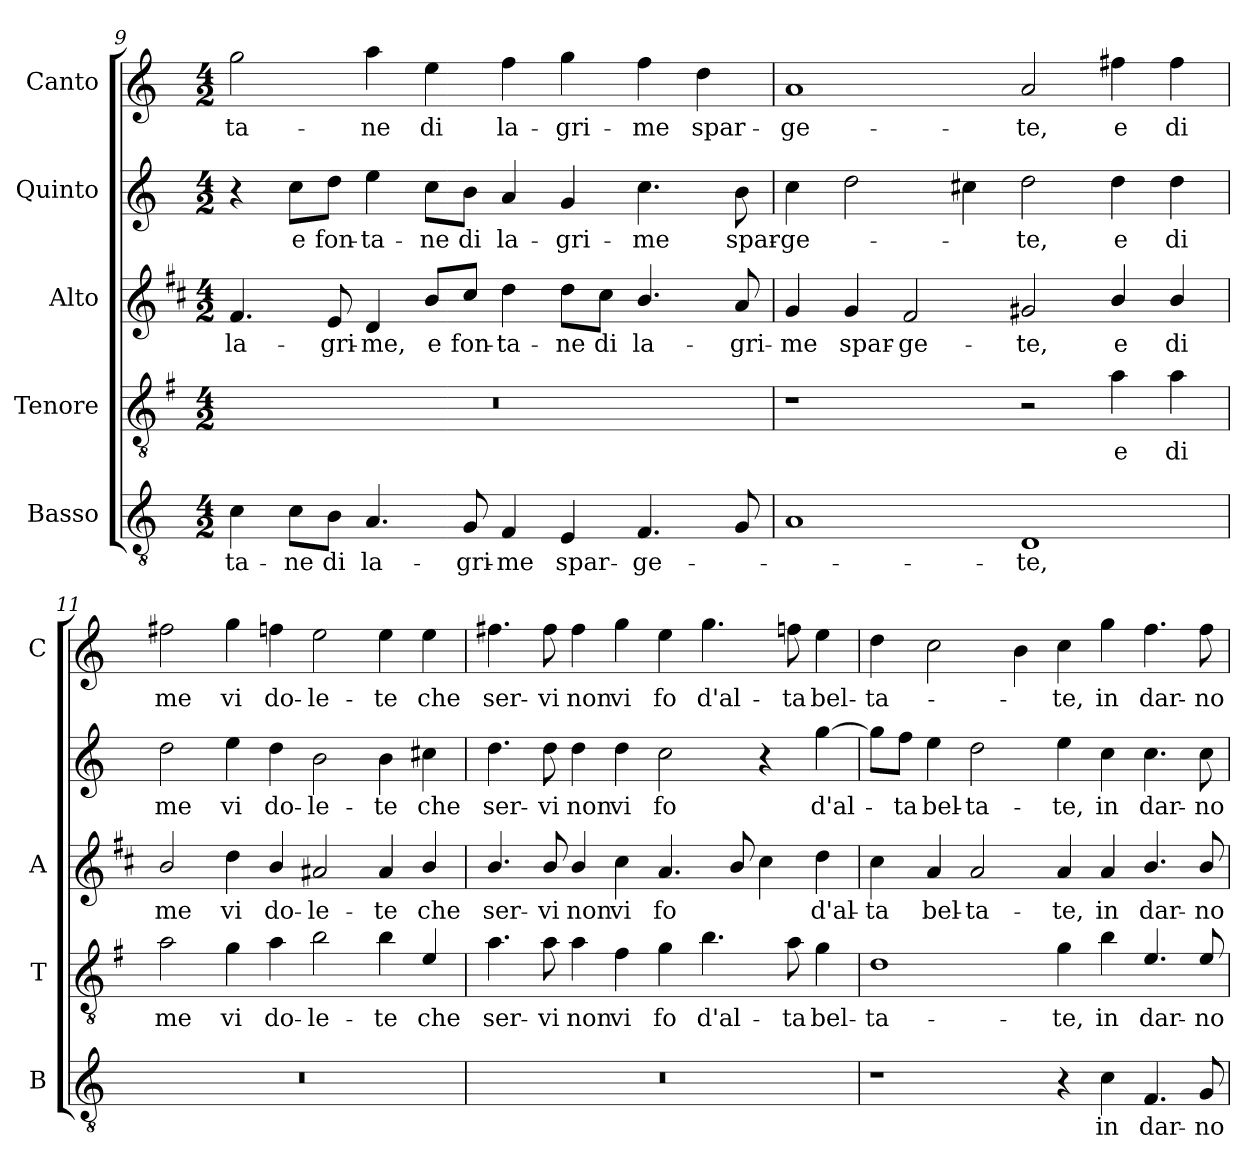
**kern	**text	**kern	**text	**kern	**text	**kern	**text	**kern	**text
*part5	*part5	*part4	*part4	*part3	*part3	*part2	*part2	*part1	*part1
*staff5	*staff5	*staff4	*staff4	*staff3	*staff3	*staff2	*staff2	*staff1	*staff1
*I"Basso	*	*I"Tenore	*	*I"Alto	*	*I"Quinto	*	*I"Canto	*
*I'B	*	*I'T	*	*I'A	*	*	*	*I'C	*
*clefGv2	*	*clefGv2	*	*clefG2	*	*clefG2	*	*clefG2	*
*	*	*ITrd4c7	*	*ITrd1c2	*	*	*	*	*
*k[]	*	*k[]	*	*k[]	*	*k[]	*	*k[]	*
*C:	*	*C:	*	*C:	*	*C:	*	*C:	*
*M4/2	*	*M4/2	*	*M4/2	*	*M4/2	*	*M4/2	*
=9	=9	=9	=9	=9	=9	=9	=9	=9	=9
!	!LO:LY:b	!	!	!	!LO:LY:b	!	!	!	!LO:LY:b
4c\	-ta-	0r	.	4.e/	la-	4r	.	2gg\	-ta-
!	!LO:LY:b	!	!	!	!	!	!LO:LY:b	!	!
8c\L	-ne	.	.	.	.	8cc\L	e	.	.
!	!LO:LY:b	!	!	!	!LO:LY:b	!	!LO:LY:b	!	!
8B\J	di	.	.	8d/	-gri-	8dd\J	fon-	.	.
!	!LO:LY:b	!	!	!	!LO:LY:b	!	!LO:LY:b	!	!LO:LY:b
4.A/	la-	.	.	4c/	-me,	4ee\	-ta-	4aa\	-ne
!	!	!	!	!	!LO:LY:b	!	!LO:LY:b	!	!LO:LY:b
.	.	.	.	8a/L	e	8cc\L	-ne	4ee\	di
!	!LO:LY:b	!	!	!	!LO:LY:b	!	!LO:LY:b	!	!
8G/	-gri-	.	.	8b/J	fon-	8b\J	di	.	.
!	!LO:LY:b	!	!	!	!LO:LY:b	!	!LO:LY:b	!	!LO:LY:b
4F/	-me	.	.	4cc\	-ta-	4a/	la-	4ff\	la-
!	!LO:LY:b	!	!	!	!LO:LY:b	!	!LO:LY:b	!	!LO:LY:b
4E/	spar-	.	.	8cc\L	-ne	4g/	-gri-	4gg\	-gri-
!	!	!	!	!	!LO:LY:b	!	!	!	!
.	.	.	.	8b\J	di	.	.	.	.
!	!LO:LY:b	!	!	!	!LO:LY:b	!	!LO:LY:b	!	!LO:LY:b
4.F/	-ge-	.	.	4.a/	la-	4.cc\	-me	4ff\	-me
!	!	!	!	!	!	!	!	!	!LO:LY:b
.	.	.	.	.	.	.	.	4dd\	spar-
!	!	!	!	!	!LO:LY:b	!	!LO:LY:b	!	!
8G/	.	.	.	8g/	-gri-	8b\	spar-	.	.
!!LO:LB:g=z
=10	=10	=10	=10	=10	=10	=10	=10	=10	=10
!	!	!	!	!	!LO:LY:b	!	!LO:LY:b	!	!LO:LY:b
1A	.	1r	.	4f/	-me	4cc\	-ge-	1a	-ge-
!	!	!	!	!	!LO:LY:b	!	!	!	!
.	.	.	.	4f/	spar-	2dd\	.	.	.
!	!	!	!	!	!LO:LY:b	!	!	!	!
.	.	.	.	2e/	-ge-	.	.	.	.
.	.	.	.	.	.	4cc#X\	.	.	.
!	!LO:LY:b	!	!	!	!LO:LY:b	!	!LO:LY:b	!	!LO:LY:b
1D	-te,	2r	.	2f#X/	-te,	2dd\	-te,	2a/	-te,
!	!	!	!LO:LY:b	!	!LO:LY:b	!	!LO:LY:b	!	!LO:LY:b
.	.	4d\	e	4a/	e	4dd\	e	4ff#X\	e
!	!	!	!LO:LY:b	!	!LO:LY:b	!	!LO:LY:b	!	!LO:LY:b
.	.	4d\	di	4a/	di	4dd\	di	4ff#\	di
=11	=11	=11	=11	=11	=11	=11	=11	=11	=11
!	!	!	!LO:LY:b	!	!LO:LY:b	!	!LO:LY:b	!	!LO:LY:b
0r	.	2d\	me	2a/	me	2dd\	me	2ff#X\	me
!	!	!	!LO:LY:b	!	!LO:LY:b	!	!LO:LY:b	!	!LO:LY:b
.	.	4c\	vi	4cc\	vi	4ee\	vi	4gg\	vi
!	!	!	!LO:LY:b	!	!LO:LY:b	!	!LO:LY:b	!	!LO:LY:b
.	.	4d\	do-	4a/	do-	4dd\	do-	4ffn\	do-
!	!	!	!LO:LY:b	!	!LO:LY:b	!	!LO:LY:b	!	!LO:LY:b
.	.	2e\	-le-	2g#X/	-le-	2b\	-le-	2ee\	-le-
!	!	!	!LO:LY:b	!	!LO:LY:b	!	!LO:LY:b	!	!LO:LY:b
.	.	4e\	-te	4g#/	-te	4b\	-te	4ee\	-te
!	!	!	!LO:LY:b	!	!LO:LY:b	!	!LO:LY:b	!	!LO:LY:b
.	.	4A/	che	4a/	che	4cc#X\	che	4ee\	che
=12	=12	=12	=12	=12	=12	=12	=12	=12	=12
!	!	!	!LO:LY:b	!	!LO:LY:b	!	!LO:LY:b	!	!LO:LY:b
0r	.	4.d\	ser-	4.a/	ser-	4.dd\	ser-	4.ff#X\	ser-
!	!	!	!LO:LY:b	!	!LO:LY:b	!	!LO:LY:b	!	!LO:LY:b
.	.	8d\	-vi	8a/	-vi	8dd\	-vi	8ff#\	-vi
!	!	!	!LO:LY:b	!	!LO:LY:b	!	!LO:LY:b	!	!LO:LY:b
.	.	4d\	non	4a/	non	4dd\	non	4ff#\	non
!	!	!	!LO:LY:b	!	!LO:LY:b	!	!LO:LY:b	!	!LO:LY:b
.	.	4B\	vi	4b\	vi	4dd\	vi	4gg\	vi
!	!	!	!LO:LY:b	!	!LO:LY:b	!	!LO:LY:b	!	!LO:LY:b
.	.	4c\	fo	4.g/	fo	2cc\	fo	4ee\	fo
!	!	!	!LO:LY:b	!	!	!	!	!	!LO:LY:b
.	.	4.e\	d'al-	.	.	.	.	4.gg\	d'al-
.	.	.	.	8a/	.	.	.	.	.
.	.	.	.	4b\	.	4r	.	.	.
!	!	!	!LO:LY:b	!	!	!	!	!	!LO:LY:b
.	.	8d\	-ta	.	.	.	.	8ffn\	-ta
!	!	!	!LO:LY:b	!	!LO:LY:b	!	!LO:LY:b	!	!LO:LY:b
.	.	4c\	bel-	4cc\	d'al-	[4gg\	d'al-	4ee\	bel-
!!LO:PB:g=z
=13	=13	=13	=13	=13	=13	=13	=13	=13	=13
!	!	!	!LO:LY:b	!	!LO:LY:b	!	!	!	!LO:LY:b
1r	.	1G	-ta-	4b\	-ta	8gg\L]	.	4dd\	-ta-
!	!	!	!	!	!	!	!LO:LY:b	!	!
.	.	.	.	.	.	8ff\J	-ta	.	.
!	!	!	!	!	!LO:LY:b	!	!LO:LY:b	!	!
.	.	.	.	4g/	bel-	4ee\	bel-	2cc\	.
!	!	!	!	!	!LO:LY:b	!	!LO:LY:b	!	!
.	.	.	.	2g/	-ta-	2dd\	-ta-	.	.
.	.	.	.	.	.	.	.	4b\	.
!	!	!	!LO:LY:b	!	!LO:LY:b	!	!LO:LY:b	!	!LO:LY:b
4r	.	4c\	-te,	4g/	-te,	4ee\	-te,	4cc\	-te,
!	!LO:LY:b	!	!LO:LY:b	!	!LO:LY:b	!	!LO:LY:b	!	!LO:LY:b
4c\	in	4e\	in	4g/	in	4cc\	in	4gg\	in
!	!LO:LY:b	!	!LO:LY:b	!	!LO:LY:b	!	!LO:LY:b	!	!LO:LY:b
4.F/	dar-	4.A/	dar-	4.a/	dar-	4.cc\	dar-	4.ff\	dar-
!	!LO:LY:b	!	!LO:LY:b	!	!LO:LY:b	!	!LO:LY:b	!	!LO:LY:b
8G/	-no	8A/	-no	8a/	-no	8cc\	-no	8ff\	-no
=	=	=	=	=	=	=	=	=	=
*-	*-	*-	*-	*-	*-	*-	*-	*-	*-
